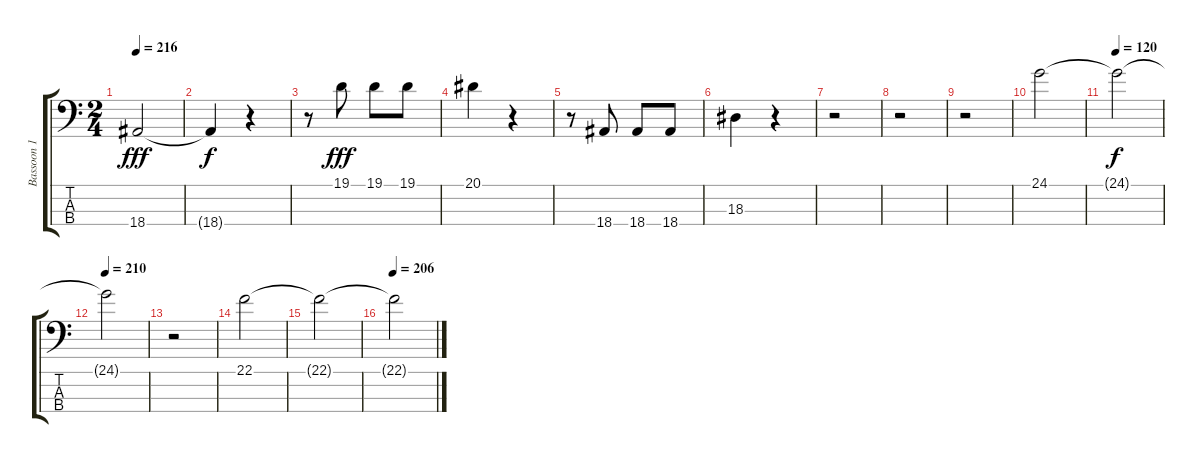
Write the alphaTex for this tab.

\track ("Bassoon 1" "Bassoon 1") {instrument bassoon}
\staff {score tabs}
\tuning (G2 D2 A1 E1) {hide}
\ts (2 4)
\tempo 216
\clef f4
\ks c
18.4.2{dy fff} |
18.4{t}.4{dy f} r.4 |
r.8 19.1.8{dy fff} 19.1.8 19.1.8 |
20.1.4 r.4 |
r.8 18.4.8 18.4.8 18.4.8 |
18.3.4 r.4 |
r.2 |
r.2 |
r.2 |
24.1.2 |
\tempo 120
24.1{t}.2{dy f} |
\tempo 210
24.1{t}.2 |
r.2 |
22.1.2 |
22.1{t}.2 |
\tempo 206
22.1{t}.2
